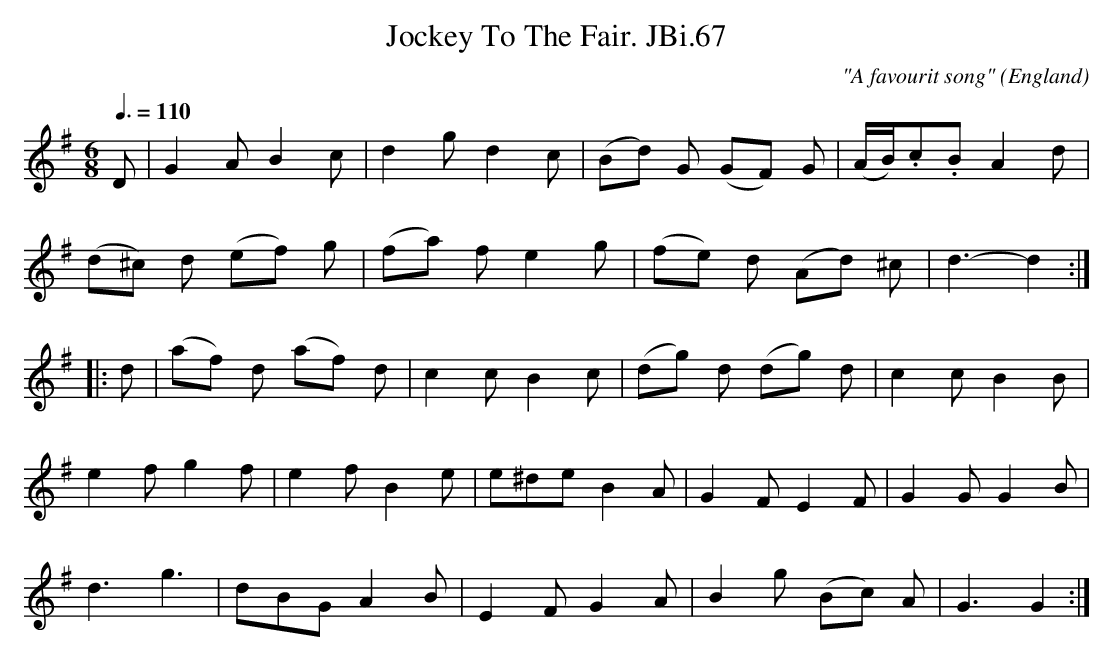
X:1
T:Jockey To The Fair. JBi.67
C:"A favourit song"
L:1/8
M:6/8
O:England
Q:3/8=110
K:G
D|G2AB2c|d2gd2c|(Bd) G (GF) G|(A/B/).c.BA2d|!
(d^c) d (ef) g|(fa) f e2g|(fe) d (Ad) ^c|d3-d2:|!
|:d|(af) d (af) d|c2cB2c|(dg) d (dg) d|c2cB2B|!
e2fg2f|e2fB2e|e^deB2A|G2FE2F|G2GG2B|!
d3g3|dBGA2B|E2FG2A|B2g (Bc) A|G3G2:|
